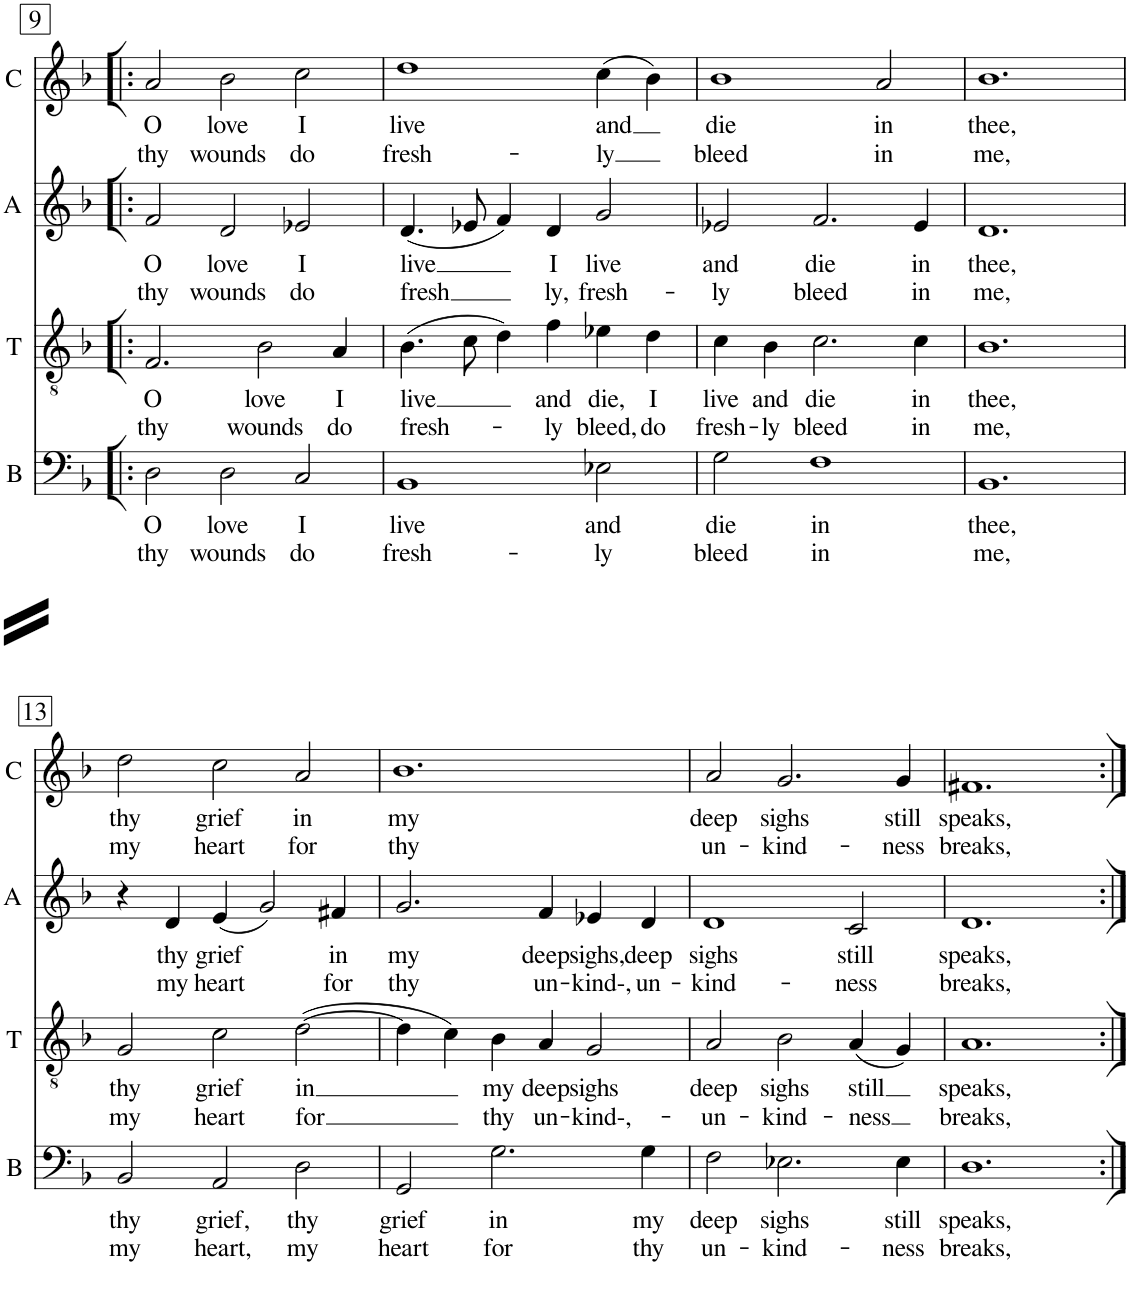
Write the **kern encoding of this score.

**kern	**text	**text	**kern	**text	**text	**kern	**text	**text	**kern	**text	**text
*part4	*part4	*part4	*part3	*part3	*part3	*part2	*part2	*part2	*part1	*part1	*part1
*staff4	*staff4	*staff4	*staff3	*staff3	*staff3	*staff2	*staff2	*staff2	*staff1	*staff1	*staff1
*I"B	*	*	*I"T	*	*	*I"A	*	*	*I"C	*	*
*I'B	*	*	*I'T	*	*	*I'A	*	*	*I'C	*	*
!!LO:PB:g=z
*clefF4	*	*	*clefGv2	*	*	*clefG2	*	*	*clefG2	*	*
*	*	*	*	*	*	*Trd1c2	*	*	*	*	*
*k[b-]	*	*	*k[b-]	*	*	*k[b-]	*	*	*k[b-]	*	*
*M3/2	*	*	*M3/2	*	*	*M3/2	*	*	*M3/2	*	*
=9!|:	=9!|:	=9!|:	=9!|:	=9!|:	=9!|:	=9!|:	=9!|:	=9!|:	=9!|:	=9!|:	=9!|:
!	!LO:LY:b	!LO:LY:b	!	!LO:LY:b	!LO:LY:b	!	!LO:LY:b	!LO:LY:b	!	!LO:LY:b	!LO:LY:b
2D\	O	thy	2.F/	O	thy	2f/	O	thy	2a/	O	thy
!	!LO:LY:b	!LO:LY:b	!	!	!	!	!LO:LY:b	!LO:LY:b	!	!LO:LY:b	!LO:LY:b
2D\	love	wounds	.	.	.	2d/	love	wounds	2b-\	love	wounds
!	!	!	!	!LO:LY:b	!LO:LY:b	!	!	!	!	!	!
.	.	.	2B-\	love	wounds	.	.	.	.	.	.
!	!LO:LY:b	!LO:LY:b	!	!	!	!	!LO:LY:b	!LO:LY:b	!	!LO:LY:b	!LO:LY:b
2C/	I	do	.	.	.	2e-X/	I	do	2cc\	I	do
!	!	!	!	!LO:LY:b	!LO:LY:b	!	!	!	!	!	!
.	.	.	4A/	I	do	.	.	.	.	.	.
=10	=10	=10	=10	=10	=10	=10	=10	=10	=10	=10	=10
!	!LO:LY:b	!LO:LY:b	!	!LO:LY:b	!LO:LY:b	!	!LO:LY:b	!LO:LY:b	!	!LO:LY:b	!LO:LY:b
1BB-	live	fresh-	(4.B-\	live	fresh-	(4.d/	live	-fresh	1dd	live	fresh-
.	.	.	8c\	.	.	8e-X/	.	.	.	.	.
.	.	.	4d\)	.	.	4f/)	.	.	.	.	.
!	!	!	!	!LO:LY:b	!LO:LY:b	!	!LO:LY:b	!LO:LY:b	!	!	!
.	.	.	4f\	and	-ly	4d/	I	ly,	.	.	.
!	!LO:LY:b	!LO:LY:b	!	!LO:LY:b	!LO:LY:b	!	!LO:LY:b	!LO:LY:b	!	!LO:LY:b	!LO:LY:b
2E-X\	and	-ly	4e-X\	die,	bleed,	2g/	live	fresh-	(4cc\	and	-ly
!	!	!	!	!LO:LY:b	!LO:LY:b	!	!	!	!	!	!
.	.	.	4d\	I	do	.	.	.	4b-\)	.	.
=11	=11	=11	=11	=11	=11	=11	=11	=11	=11	=11	=11
!	!LO:LY:b	!LO:LY:b	!	!LO:LY:b	!LO:LY:b	!	!LO:LY:b	!LO:LY:b	!	!LO:LY:b	!LO:LY:b
2G\	die	bleed	4c\	live	fresh-	2e-X/	and	-ly	1b-	die	bleed
!	!	!	!	!LO:LY:b	!LO:LY:b	!	!	!	!	!	!
.	.	.	4B-\	and	-ly	.	.	.	.	.	.
!	!LO:LY:b	!LO:LY:b	!	!LO:LY:b	!LO:LY:b	!	!LO:LY:b	!LO:LY:b	!	!	!
1F	in	in	2.c\	die	bleed	2.f/	die	bleed	.	.	.
!	!	!	!	!	!	!	!	!	!	!LO:LY:b	!LO:LY:b
.	.	.	.	.	.	.	.	.	2a/	in	in
!	!	!	!	!LO:LY:b	!LO:LY:b	!	!LO:LY:b	!LO:LY:b	!	!	!
.	.	.	4c\	in	in	4e-/	in	in	.	.	.
=12	=12	=12	=12	=12	=12	=12	=12	=12	=12	=12	=12
!	!LO:LY:b	!LO:LY:b	!	!LO:LY:b	!LO:LY:b	!	!LO:LY:b	!LO:LY:b	!	!LO:LY:b	!LO:LY:b
1.BB-	thee,	me,	1.B-	thee,	me,	1.d	thee,	me,	1.b-	thee,	me,
!!LO:LB:g=z
=13	=13	=13	=13	=13	=13	=13	=13	=13	=13	=13	=13
!	!LO:LY:b	!LO:LY:b	!	!LO:LY:b	!LO:LY:b	!	!	!	!	!LO:LY:b	!LO:LY:b
2BB-/	thy	my	2G/	thy	my	4r	.	.	2dd\	thy	my
!	!	!	!	!	!	!	!LO:LY:b	!LO:LY:b	!	!	!
.	.	.	.	.	.	4d/	thy	my	.	.	.
!	!LO:LY:b	!LO:LY:b	!	!LO:LY:b	!LO:LY:b	!	!LO:LY:b	!LO:LY:b	!	!LO:LY:b	!LO:LY:b
2AA/	grief,	heart,	2c\	grief	heart	(4e/	grief	heart	2cc\	grief	heart
.	.	.	.	.	.	2g/)	.	.	.	.	.
!	!LO:LY:b	!LO:LY:b	!	!LO:LY:b	!LO:LY:b	!	!	!	!	!LO:LY:b	!LO:LY:b
2D\	thy	my	([2d\	in	for	.	.	.	2a/	in	for
!	!	!	!	!	!	!	!LO:LY:b	!LO:LY:b	!	!	!
.	.	.	.	.	.	4f#X/	in	for	.	.	.
=14	=14	=14	=14	=14	=14	=14	=14	=14	=14	=14	=14
!	!LO:LY:b	!LO:LY:b	!	!	!	!	!LO:LY:b	!LO:LY:b	!	!LO:LY:b	!LO:LY:b
2GG/	grief	heart	4d\]	.	.	2.g/	my	thy	1.b-	my	thy
.	.	.	4c\)	.	.	.	.	.	.	.	.
!	!LO:LY:b	!LO:LY:b	!	!LO:LY:b	!LO:LY:b	!	!	!	!	!	!
2.G\	in	for	4B-\	my	thy	.	.	.	.	.	.
!	!	!	!	!LO:LY:b	!LO:LY:b	!	!LO:LY:b	!LO:LY:b	!	!	!
.	.	.	4A/	deep	un-	4f/	deep	un-	.	.	.
!	!	!	!	!LO:LY:b	!LO:LY:b	!	!LO:LY:b	!LO:LY:b	!	!	!
.	.	.	2G/	sighs	-kind-,-	4e-X/	sighs,	-kind-,	.	.	.
!	!LO:LY:b	!LO:LY:b	!	!	!	!	!LO:LY:b	!LO:LY:b	!	!	!
4G\	my	thy	.	.	.	4d/	deep	un-	.	.	.
=15	=15	=15	=15	=15	=15	=15	=15	=15	=15	=15	=15
!	!LO:LY:b	!LO:LY:b	!	!LO:LY:b	!LO:LY:b	!	!LO:LY:b	!LO:LY:b	!	!LO:LY:b	!LO:LY:b
2F\	deep	un-	2A/	deep	un-	1d	sighs	kind-	2a/	deep	un-
!	!LO:LY:b	!LO:LY:b	!	!LO:LY:b	!LO:LY:b	!	!	!	!	!LO:LY:b	!LO:LY:b
2.E-X\	sighs	-kind-	2B-\	sighs	-kind-	.	.	.	2.g/	sighs	-kind-
!	!	!	!	!LO:LY:b	!LO:LY:b	!	!LO:LY:b	!LO:LY:b	!	!	!
.	.	.	(4A/	still	-ness	2c/	still	-ness	.	.	.
!	!LO:LY:b	!LO:LY:b	!	!	!	!	!	!	!	!LO:LY:b	!LO:LY:b
4E-\	still	-ness	4G/)	.	.	.	.	.	4g/	still	-ness
=16	=16	=16	=16	=16	=16	=16	=16	=16	=16	=16	=16
!	!LO:LY:b	!LO:LY:b	!	!LO:LY:b	!LO:LY:b	!	!LO:LY:b	!LO:LY:b	!	!LO:LY:b	!LO:LY:b
1.D	speaks,	breaks,	1.A	speaks,	breaks,	1.d	speaks,	breaks,	1.f#X	speaks,	breaks,
=:|!	=:|!	=:|!	=:|!	=:|!	=:|!	=:|!	=:|!	=:|!	=:|!	=:|!	=:|!
*-	*-	*-	*-	*-	*-	*-	*-	*-	*-	*-	*-
